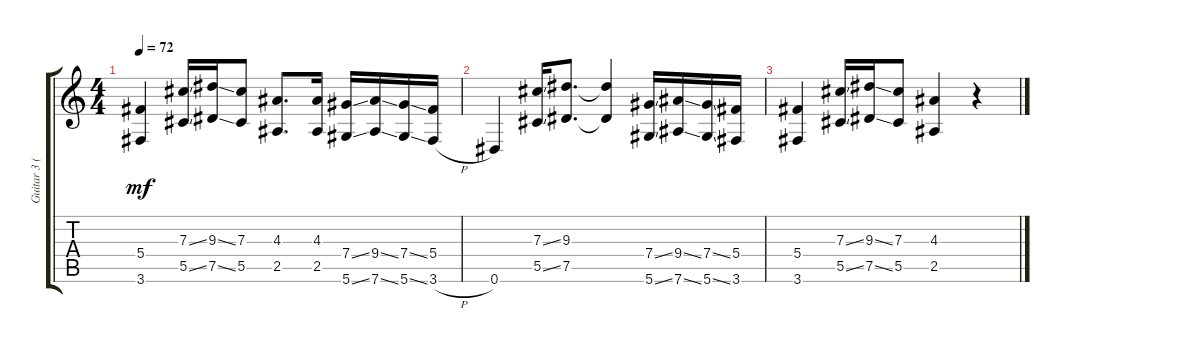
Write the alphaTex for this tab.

\track ("Guitar 3 (Slash)" "Guitar 3 (") {instrument acousticguitarsteel}
\staff {score tabs}
\tuning (Eb4 Bb3 Gb3 Db3 Ab2 Eb2) {hide}
\ts (4 4)
\tempo 72
\clef g2
\ks c
(5.4 3.6).4{dy mf} (7.3{ss} 5.5{ss}).16 (9.3{ss} 7.5{ss}).16 (7.3 5.5).8 (4.3 2.5).8{d} (4.3 2.5).16 (7.4{ss} 5.6{ss}).16 (9.4{ss} 7.6{ss}).16 (7.4{ss} 5.6{ss}).16 (5.4 3.6{h}).16 |
0.6.4{volume 0} (7.3{ss} 5.5{ss}).16 (9.3 7.5).8{d} (9.3{t} 7.5{t}).4 (7.4{ss} 5.6{ss}).16 (9.4{ss} 7.6{ss}).16 (7.4{ss} 5.6{ss}).16 (5.4 3.6).16 |
(5.4 3.6).4 (7.3{ss} 5.5{ss}).16 (9.3{ss} 7.5{ss}).16 (7.3 5.5).8 (4.3 2.5).4 r.4
